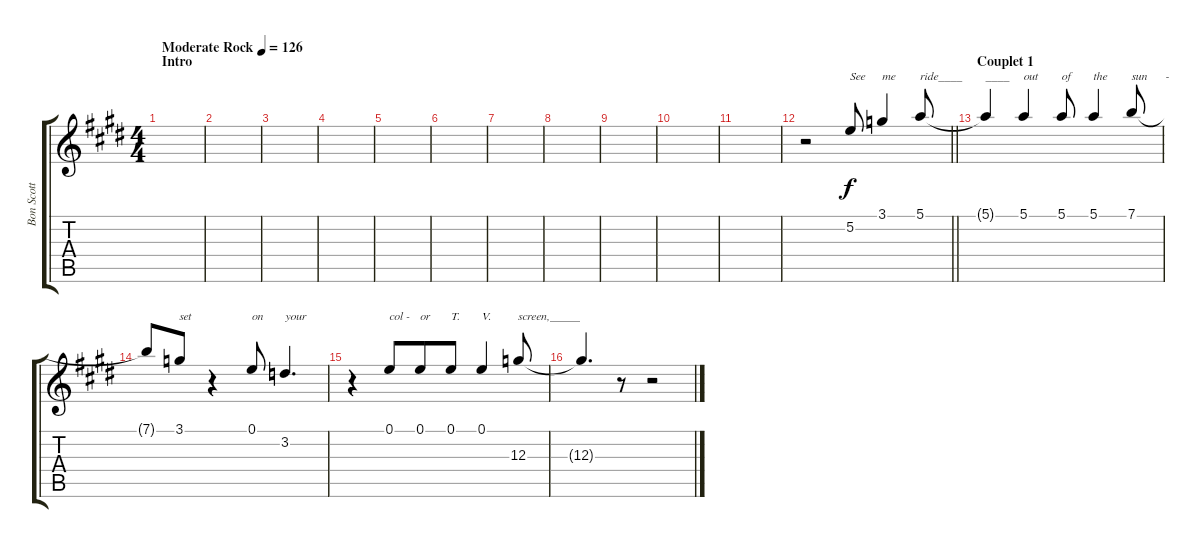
\track ("Bon Scott" "Bon Scott") {instrument fretlessbass}
\staff {score tabs}
\tuning (E4 B3 G3 D3 A2 E2) {hide}
\ts (4 4)
\section ("" "Intro")
\tempo (126 "Moderate Rock")
\clef g2
\ks e
|
|
|
|
|
|
|
|
|
|
|
\barLineRight lightlight
r.2 5.2.8{txt "See" beam Up} 3.1.4{txt "me" beam Up} 5.1.8{txt "ride____" beam Up} |
\section ("" "Couplet 1")
5.1{t}.4{txt "____" beam Up} 5.1.4{txt "out" beam Up} 5.1.8{txt "of" beam Up} 5.1.4{txt "the" beam Up} 7.1.8{txt "sun      -" beam Up} |
7.1{t}.8{beam Up beam merge} 3.1.8{txt "set" beam Up} r.4 0.1.8{txt "on" beam Up} 3.2.4{d txt "your" beam Up} |
r.4 0.1.8{txt "col -" beam Up beam merge} 0.1.8{txt "or" beam Up beam merge} 0.1.8{txt "T." beam Up} 0.1.4{txt "V." beam Up} 12.3.8{txt "screen,_____" beam Up} |
12.3{t}.4{d beam Up} r.8 r.2
